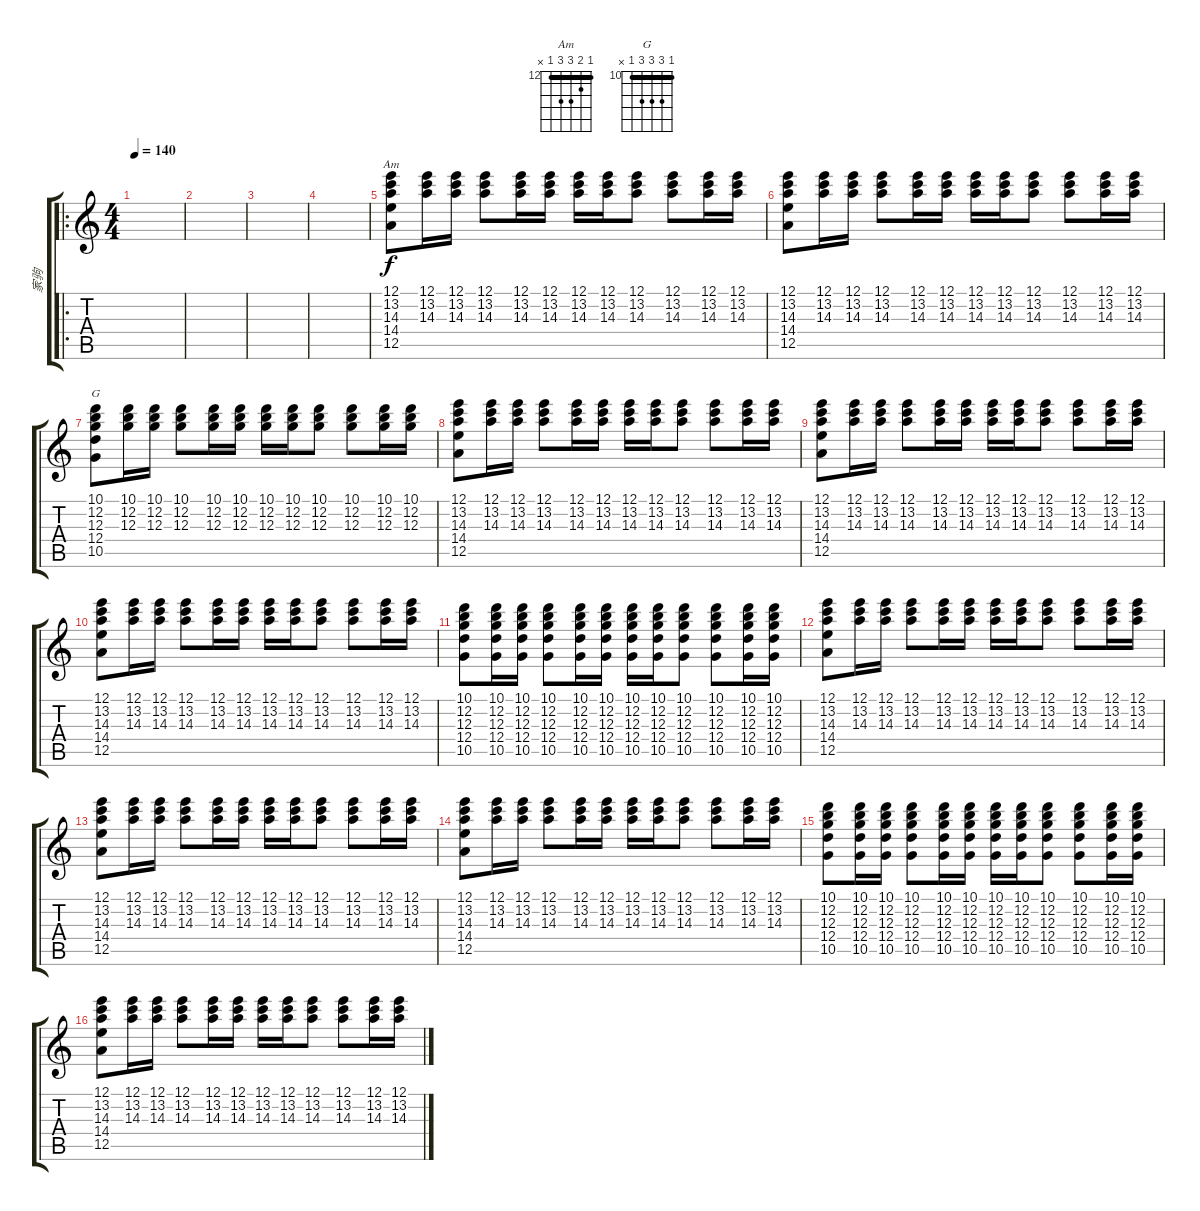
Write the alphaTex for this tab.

\track ("家驹" "家驹") {instrument electricguitarmuted}
\staff {score tabs}
\tuning (E4 B3 G3 D3 A2 E2) {hide}
\chord ("Am" 12 13 14 14 12 x) {firstfret 12 barre 12}
\chord ("G" 10 12 12 12 10 x) {firstfret 10 barre 10}
\ro
\ts (4 4)
\tempo 140
\clef g2
\ks c
|
|
|
|
(12.1 13.2 14.3 14.4 12.5).8{ch "Am"} (12.1 13.2 14.3).16 (12.1 13.2 14.3).16 (12.1 13.2 14.3).8 (12.1 13.2 14.3).16 (12.1 13.2 14.3).16 (12.1 13.2 14.3).16 (12.1 13.2 14.3).16 (12.1 13.2 14.3).8 (12.1 13.2 14.3).8 (12.1 13.2 14.3).16 (12.1 13.2 14.3).16 |
(12.1 13.2 14.3 14.4 12.5).8 (12.1 13.2 14.3).16 (12.1 13.2 14.3).16 (12.1 13.2 14.3).8 (12.1 13.2 14.3).16 (12.1 13.2 14.3).16 (12.1 13.2 14.3).16 (12.1 13.2 14.3).16 (12.1 13.2 14.3).8 (12.1 13.2 14.3).8 (12.1 13.2 14.3).16 (12.1 13.2 14.3).16 |
(10.1 12.2 12.3 12.4 10.5).8{ch "G"} (10.1 12.2 12.3).16 (10.1 12.2 12.3).16 (10.1 12.2 12.3).8 (10.1 12.2 12.3).16 (10.1 12.2 12.3).16 (10.1 12.2 12.3).16 (10.1 12.2 12.3).16 (10.1 12.2 12.3).8 (10.1 12.2 12.3).8 (10.1 12.2 12.3).16 (10.1 12.2 12.3).16 |
(12.1 13.2 14.3 14.4 12.5).8 (12.1 13.2 14.3).16 (12.1 13.2 14.3).16 (12.1 13.2 14.3).8 (12.1 13.2 14.3).16 (12.1 13.2 14.3).16 (12.1 13.2 14.3).16 (12.1 13.2 14.3).16 (12.1 13.2 14.3).8 (12.1 13.2 14.3).8 (12.1 13.2 14.3).16 (12.1 13.2 14.3).16 |
(12.1 13.2 14.3 14.4 12.5).8 (12.1 13.2 14.3).16 (12.1 13.2 14.3).16 (12.1 13.2 14.3).8 (12.1 13.2 14.3).16 (12.1 13.2 14.3).16 (12.1 13.2 14.3).16 (12.1 13.2 14.3).16 (12.1 13.2 14.3).8 (12.1 13.2 14.3).8 (12.1 13.2 14.3).16 (12.1 13.2 14.3).16 |
(12.1 13.2 14.3 14.4 12.5).8 (12.1 13.2 14.3).16 (12.1 13.2 14.3).16 (12.1 13.2 14.3).8 (12.1 13.2 14.3).16 (12.1 13.2 14.3).16 (12.1 13.2 14.3).16 (12.1 13.2 14.3).16 (12.1 13.2 14.3).8 (12.1 13.2 14.3).8 (12.1 13.2 14.3).16 (12.1 13.2 14.3).16 |
(10.1 12.2 12.3 12.4 10.5).8 (10.1 12.2 12.3 12.4 10.5).16 (10.1 12.2 12.3 12.4 10.5).16 (10.1 12.2 12.3 12.4 10.5).8 (10.1 12.2 12.3 12.4 10.5).16 (10.1 12.2 12.3 12.4 10.5).16 (10.1 12.2 12.3 12.4 10.5).16 (10.1 12.2 12.3 12.4 10.5).16 (10.1 12.2 12.3 12.4 10.5).8 (10.1 12.2 12.3 12.4 10.5).8 (10.1 12.2 12.3 12.4 10.5).16 (10.1 12.2 12.3 12.4 10.5).16 |
(12.1 13.2 14.3 14.4 12.5).8 (12.1 13.2 14.3).16 (12.1 13.2 14.3).16 (12.1 13.2 14.3).8 (12.1 13.2 14.3).16 (12.1 13.2 14.3).16 (12.1 13.2 14.3).16 (12.1 13.2 14.3).16 (12.1 13.2 14.3).8 (12.1 13.2 14.3).8 (12.1 13.2 14.3).16 (12.1 13.2 14.3).16 |
(12.1 13.2 14.3 14.4 12.5).8 (12.1 13.2 14.3).16 (12.1 13.2 14.3).16 (12.1 13.2 14.3).8 (12.1 13.2 14.3).16 (12.1 13.2 14.3).16 (12.1 13.2 14.3).16 (12.1 13.2 14.3).16 (12.1 13.2 14.3).8 (12.1 13.2 14.3).8 (12.1 13.2 14.3).16 (12.1 13.2 14.3).16 |
(12.1 13.2 14.3 14.4 12.5).8 (12.1 13.2 14.3).16 (12.1 13.2 14.3).16 (12.1 13.2 14.3).8 (12.1 13.2 14.3).16 (12.1 13.2 14.3).16 (12.1 13.2 14.3).16 (12.1 13.2 14.3).16 (12.1 13.2 14.3).8 (12.1 13.2 14.3).8 (12.1 13.2 14.3).16 (12.1 13.2 14.3).16 |
(10.1 12.2 12.3 12.4 10.5).8 (10.1 12.2 12.3 12.4 10.5).16 (10.1 12.2 12.3 12.4 10.5).16 (10.1 12.2 12.3 12.4 10.5).8 (10.1 12.2 12.3 12.4 10.5).16 (10.1 12.2 12.3 12.4 10.5).16 (10.1 12.2 12.3 12.4 10.5).16 (10.1 12.2 12.3 12.4 10.5).16 (10.1 12.2 12.3 12.4 10.5).8 (10.1 12.2 12.3 12.4 10.5).8 (10.1 12.2 12.3 12.4 10.5).16 (10.1 12.2 12.3 12.4 10.5).16 |
(12.1 13.2 14.3 14.4 12.5).8 (12.1 13.2 14.3).16 (12.1 13.2 14.3).16 (12.1 13.2 14.3).8 (12.1 13.2 14.3).16 (12.1 13.2 14.3).16 (12.1 13.2 14.3).16 (12.1 13.2 14.3).16 (12.1 13.2 14.3).8 (12.1 13.2 14.3).8 (12.1 13.2 14.3).16 (12.1 13.2 14.3).16
